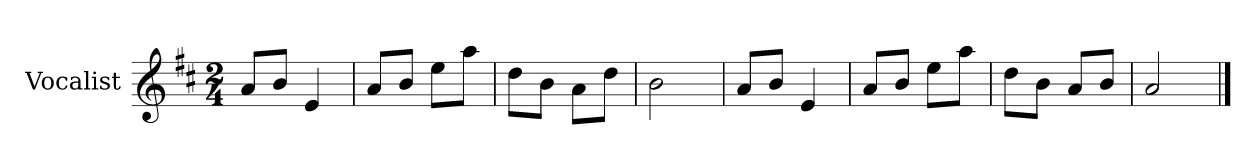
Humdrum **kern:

**kern
*part1
*staff1
*I"Vocalist
*k[f#c#]
*D:
*M2/4
=
8aL
8bJ
4e
=1
8aL
8bJ
8eeL
8aaJ
=2
8ddL
8bJ
8aL
8ddJ
=3
2b
=4
8aL
8bJ
4e
=5
8aL
8bJ
8eeL
8aaJ
=6
8ddL
8bJ
8aL
8bJ
=7
2a
==
*-
